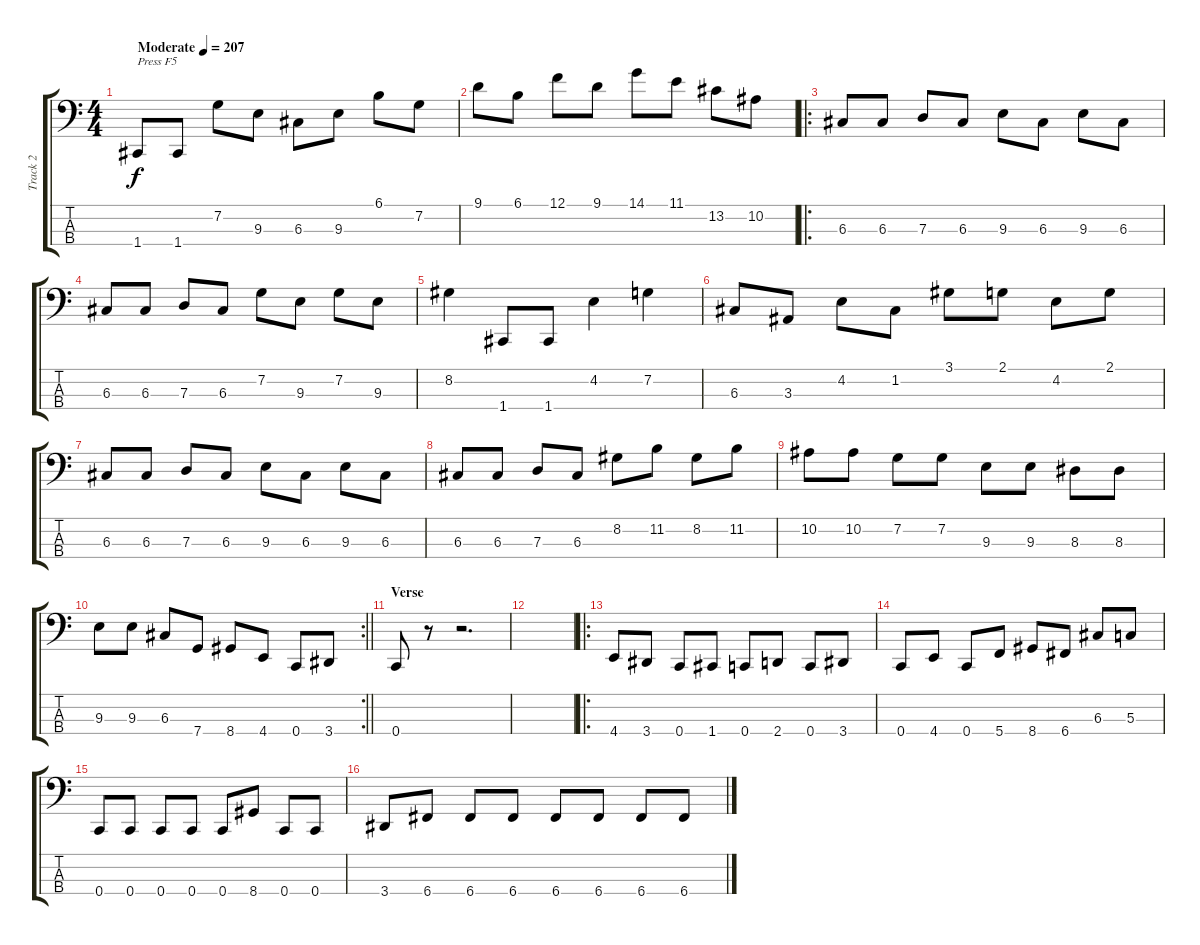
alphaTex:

\track ("Track 2" "Track 2") {instrument electricbassfinger}
\staff {score tabs}
\tuning (F2 C2 G1 C1) {hide}
\ts (4 4)
\tempo (207 "Moderate")
\clef f4
\ks c
1.4.8{txt "Press F5" dy f instrument electricbassfinger} 1.4.8 7.2.8 9.3.8 6.3.8 9.3.8 6.1.8 7.2.8 |
9.1.8 6.1.8 12.1.8 9.1.8 14.1.8 11.1.8 13.2.8 10.2.8 |
\ro
6.3.8 6.3.8 7.3.8 6.3.8 9.3.8 6.3.8 9.3.8 6.3.8 |
6.3.8 6.3.8 7.3.8 6.3.8 7.2.8 9.3.8 7.2.8 9.3.8 |
8.2.4 1.4.8 1.4.8 4.2.4 7.2.4 |
6.3.8 3.3.8 4.2.8 1.2.8 3.1.8 2.1.8 4.2.8 2.1.8 |
6.3.8 6.3.8 7.3.8 6.3.8 9.3.8 6.3.8 9.3.8 6.3.8 |
6.3.8 6.3.8 7.3.8 6.3.8 8.2.8 11.2.8 8.2.8 11.2.8 |
10.2.8 10.2.8 7.2.8 7.2.8 9.3.8 9.3.8 8.3.8 8.3.8 |
\rc 2
\barLineRight lightlight
9.3.8 9.3.8 6.3.8 7.4.8 8.4.8 4.4.8 0.4.8 3.4.8 |
\section ("" "Verse")
0.4.8 r.8 r.2{d} |
|
\ro
4.4.8 3.4.8 0.4.8 1.4.8 0.4.8 2.4.8 0.4.8 3.4.8 |
0.4.8 4.4.8 0.4.8 5.4.8 8.4.8 6.4.8 6.3.8 5.3.8 |
0.4.8 0.4.8 0.4.8 0.4.8 0.4.8 8.4.8 0.4.8 0.4.8 |
3.4.8 6.4.8 6.4.8 6.4.8 6.4.8 6.4.8 6.4.8 6.4.8
